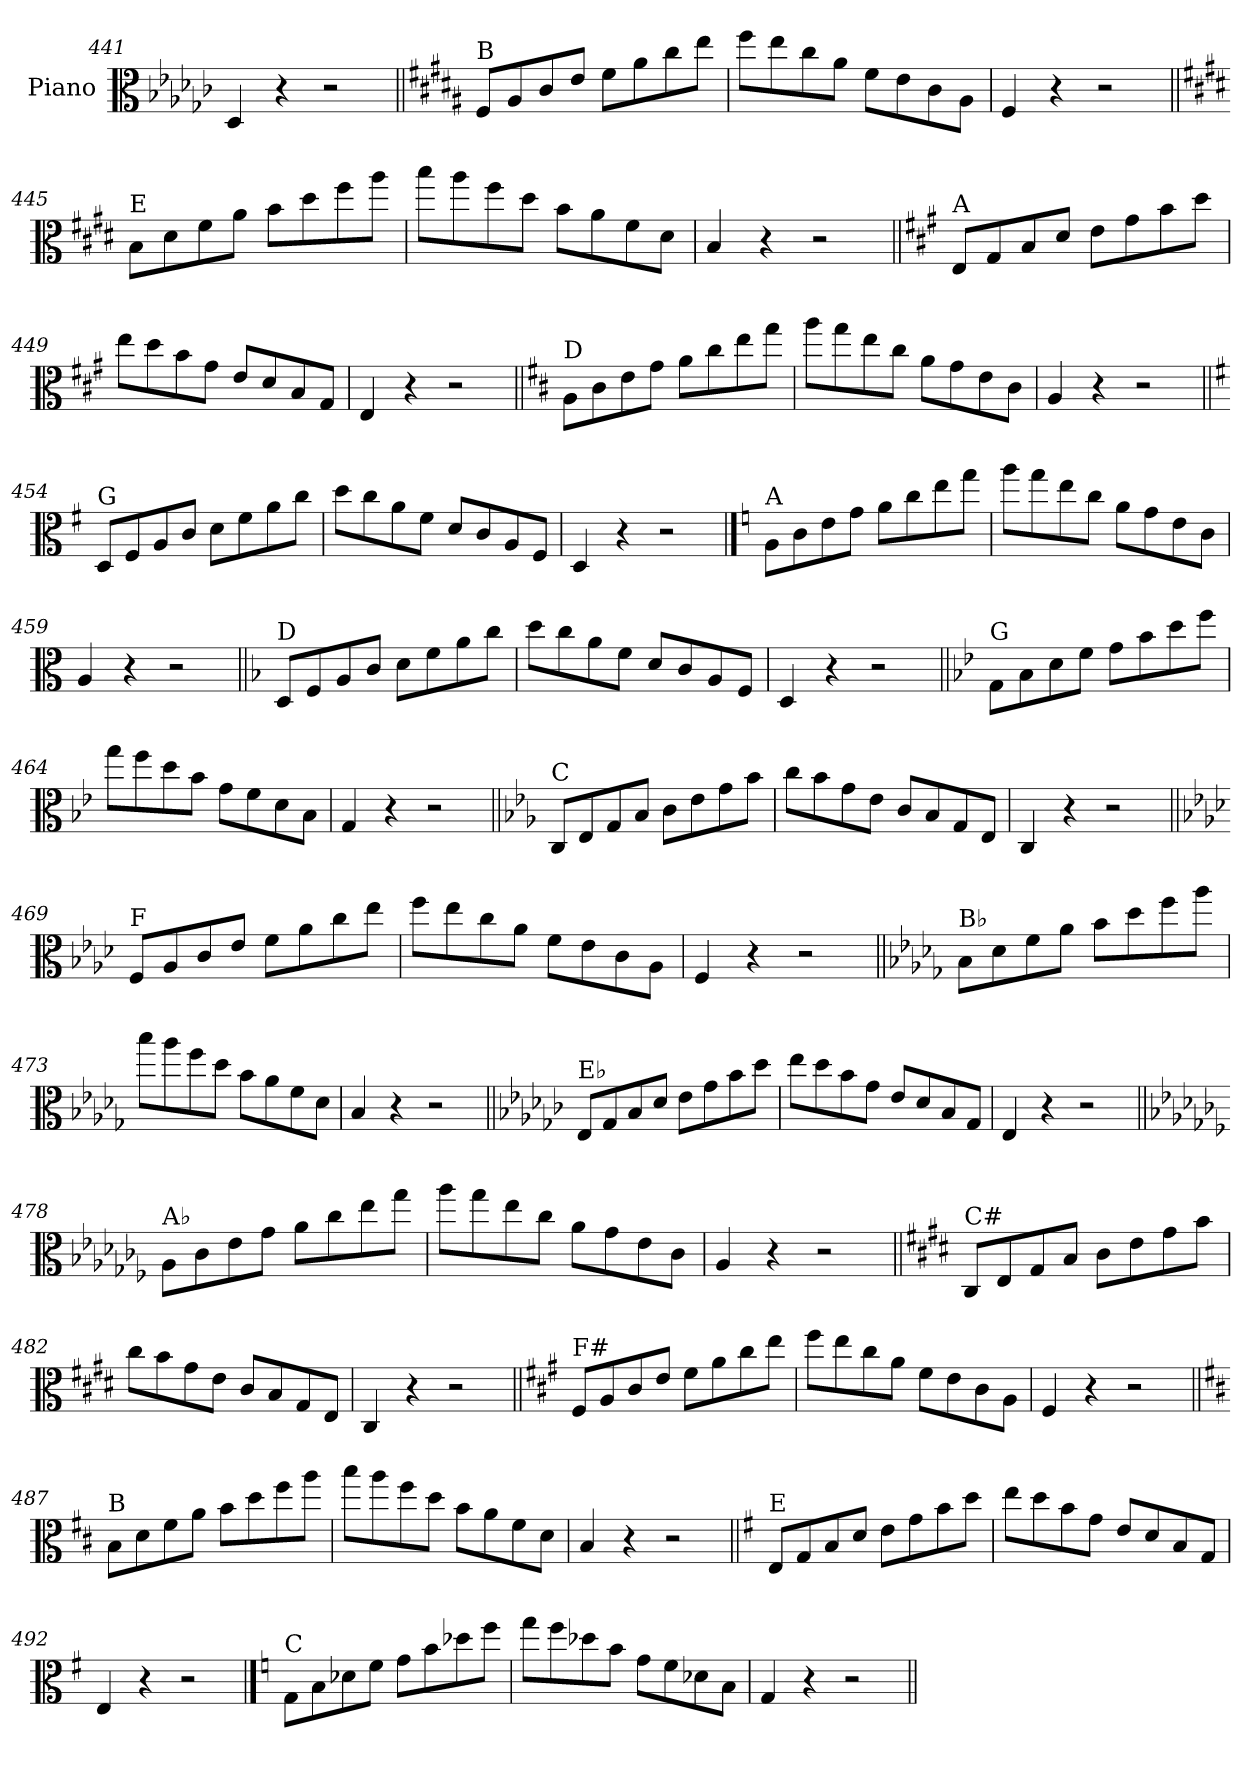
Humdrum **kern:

**kern
*part1
*staff1
*I"Piano
*I'Pno.
*clefC3
*k[b-e-a-d-g-c-]
=441
4D-/
4r
2r
=442||
*k[f#c#g#d#a#]
!LO:TX:a:t=B
8F#/L
8A#/
8c#/
8e/J
8f#\L
8a#\
8cc#\
8ee\J
=443
8ff#\L
8ee\
8cc#\
8a#\J
8f#\L
8e\
8c#\
8A#\J
=444
4F#/
4r
2r
!!LO:LB:g=z
=445||
*k[f#c#g#d#]
!LO:TX:a:t=E
8B\L
8d#\
8f#\
8a\J
8b\L
8dd#\
8ff#\
8aa\J
=446
8bb\L
8aa\
8ff#\
8dd#\J
8b\L
8a\
8f#\
8d#\J
=447
4B/
4r
2r
=448||
*k[f#c#g#]
!LO:TX:a:t=A
8E/L
8G#/
8B/
8d/J
8e\L
8g#\
8b\
8dd\J
=449
8ee\L
8dd\
8b\
8g#\J
8e/L
8d/
8B/
8G#/J
=450
4E/
4r
2r
!!LO:LB:g=z
=451||
*k[f#c#]
!LO:TX:a:t=D
8A\L
8c#\
8e\
8g\J
8a\L
8cc#\
8ee\
8gg\J
=452
8aa\L
8gg\
8ee\
8cc#\J
8a\L
8g\
8e\
8c#\J
=453
4A/
4r
2r
=454||
*k[f#]
!LO:TX:a:t=G
8D/L
8F#/
8A/
8c/J
8d\L
8f#\
8a\
8cc\J
=455
8dd\L
8cc\
8a\
8f#\J
8d/L
8c/
8A/
8F#/J
=456
4D/
4r
2r
!!LO:PB:g=z
==457
*k[]
!LO:TX:a:t=A
8A\L
8c\
8e\
8g\J
8a\L
8cc\
8ee\
8gg\J
=458
8aa\L
8gg\
8ee\
8cc\J
8a\L
8g\
8e\
8c\J
=459
4A/
4r
2r
=460||
*k[b-]
!LO:TX:a:t=D
8D/L
8F/
8A/
8c/J
8d\L
8f\
8a\
8cc\J
=461
8dd\L
8cc\
8a\
8f\J
8d/L
8c/
8A/
8F/J
=462
4D/
4r
2r
!!LO:LB:g=z
=463||
*k[b-e-]
!LO:TX:a:t=G
8G\L
8B-\
8d\
8f\J
8g\L
8b-\
8dd\
8ff\J
=464
8gg\L
8ff\
8dd\
8b-\J
8g\L
8f\
8d\
8B-\J
=465
4G/
4r
2r
=466||
*k[b-e-a-]
!LO:TX:a:t=C
8C/L
8E-/
8G/
8B-/J
8c\L
8e-\
8g\
8b-\J
=467
8cc\L
8b-\
8g\
8e-\J
8c/L
8B-/
8G/
8E-/J
=468
4C/
4r
2r
!!LO:LB:g=z
=469||
*k[b-e-a-d-]
!LO:TX:a:t=F
8F/L
8A-/
8c/
8e-/J
8f\L
8a-\
8cc\
8ee-\J
=470
8ff\L
8ee-\
8cc\
8a-\J
8f\L
8e-\
8c\
8A-\J
=471
4F/
4r
2r
=472||
*k[b-e-a-d-g-]
!LO:TX:a:t=B♭
8B-\L
8d-\
8f\
8a-\J
8b-\L
8dd-\
8ff\
8aa-\J
=473
8bb-\L
8aa-\
8ff\
8dd-\J
8b-\L
8a-\
8f\
8d-\J
=474
4B-/
4r
2r
!!LO:LB:g=z
=475||
*k[b-e-a-d-g-c-]
!LO:TX:a:t=E♭
8E-/L
8G-/
8B-/
8d-/J
8e-\L
8g-\
8b-\
8dd-\J
=476
8ee-\L
8dd-\
8b-\
8g-\J
8e-/L
8d-/
8B-/
8G-/J
=477
4E-/
4r
2r
=478||
*k[b-e-a-d-g-c-f-]
!LO:TX:a:t=A♭
8A-\L
8c-\
8e-\
8g-\J
8a-\L
8cc-\
8ee-\
8gg-\J
=479
8aa-\L
8gg-\
8ee-\
8cc-\J
8a-\L
8g-\
8e-\
8c-\J
=480
4A-/
4r
2r
!!LO:LB:g=z
=481||
*k[f#c#g#d#]
!LO:TX:a:t=C#
8C#/L
8E/
8G#/
8B/J
8c#\L
8e\
8g#\
8b\J
=482
8cc#\L
8b\
8g#\
8e\J
8c#/L
8B/
8G#/
8E/J
=483
4C#/
4r
2r
=484||
*k[f#c#g#]
!LO:TX:a:t=F#
8F#/L
8A/
8c#/
8e/J
8f#\L
8a\
8cc#\
8ee\J
=485
8ff#\L
8ee\
8cc#\
8a\J
8f#\L
8e\
8c#\
8A\J
=486
4F#/
4r
2r
!!LO:LB:g=z
=487||
*k[f#c#]
!LO:TX:a:t=B
8B\L
8d\
8f#\
8a\J
8b\L
8dd\
8ff#\
8aa\J
=488
8bb\L
8aa\
8ff#\
8dd\J
8b\L
8a\
8f#\
8d\J
=489
4B/
4r
2r
=490||
*k[f#]
!LO:TX:a:t=E
8E/L
8G/
8B/
8d/J
8e\L
8g\
8b\
8dd\J
=491
8ee\L
8dd\
8b\
8g\J
8e/L
8d/
8B/
8G/J
=492
4E/
4r
2r
!!LO:PB:g=z
==493
*k[]
!LO:TX:a:t=C
8G\L
8B\
8d-X\
8f\J
8g\L
8b\
8dd-X\
8ff\J
=494
8gg\L
8ff\
8dd-X\
8b\J
8g\L
8f\
8d-X\
8B\J
=495
4G/
4r
2r
=||
*-
